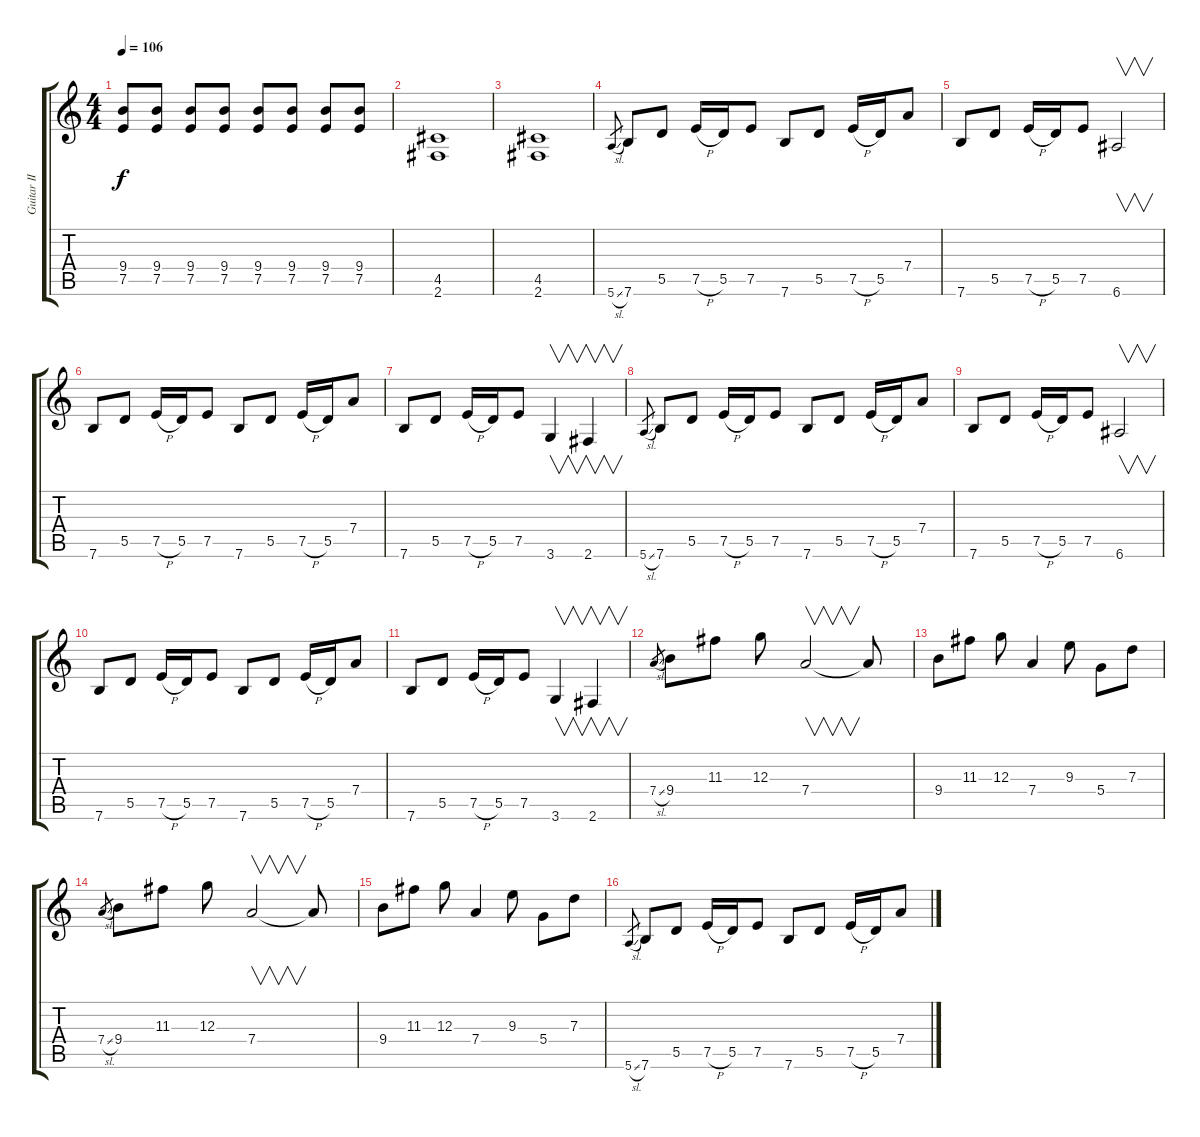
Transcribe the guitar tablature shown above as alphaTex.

\track ("Guitar II" "Guitar II") {instrument distortionguitar}
\staff {score tabs}
\tuning (E4 B3 G3 D3 A2 E2) {hide}
\ts (4 4)
\tempo 106
\clef g2
\ks c
(9.4 7.5).8{dy f} (9.4 7.5).8 (9.4 7.5).8 (9.4 7.5).8 (9.4 7.5).8 (9.4 7.5).8 (9.4 7.5).8 (9.4 7.5).8 |
(4.5 2.6).1 |
(4.5 2.6).1 |
5.6{sl}.8{gr} 7.6.8 5.5.8 7.5{h}.16 5.5.16 7.5.8 7.6.8 5.5.8 7.5{h}.16 5.5.16 7.4.8 |
7.6.8 5.5.8 7.5{h}.16 5.5.16 7.5.8 6.6.2{v} |
7.6.8 5.5.8 7.5{h}.16 5.5.16 7.5.8 7.6.8 5.5.8 7.5{h}.16 5.5.16 7.4.8 |
7.6.8 5.5.8 7.5{h}.16 5.5.16 7.5.8 3.6.4{v} 2.6.4{v} |
5.6{sl}.8{gr} 7.6.8 5.5.8 7.5{h}.16 5.5.16 7.5.8 7.6.8 5.5.8 7.5{h}.16 5.5.16 7.4.8 |
7.6.8 5.5.8 7.5{h}.16 5.5.16 7.5.8 6.6.2{v} |
7.6.8 5.5.8 7.5{h}.16 5.5.16 7.5.8 7.6.8 5.5.8 7.5{h}.16 5.5.16 7.4.8 |
7.6.8 5.5.8 7.5{h}.16 5.5.16 7.5.8 3.6.4{v} 2.6.4{v} |
7.4{sl}.8{gr} 9.4.8 11.3.8 12.3.8 7.4.2{v} 7.4{t}.8 |
9.4.8 11.3.8 12.3.8 7.4.4 9.3.8 5.4.8 7.3.8 |
7.4{sl}.8{gr} 9.4.8 11.3.8 12.3.8 7.4.2{v} 7.4{t}.8 |
9.4.8 11.3.8 12.3.8 7.4.4 9.3.8 5.4.8 7.3.8 |
5.6{sl}.8{gr} 7.6.8 5.5.8 7.5{h}.16 5.5.16 7.5.8 7.6.8 5.5.8 7.5{h}.16 5.5.16 7.4.8
